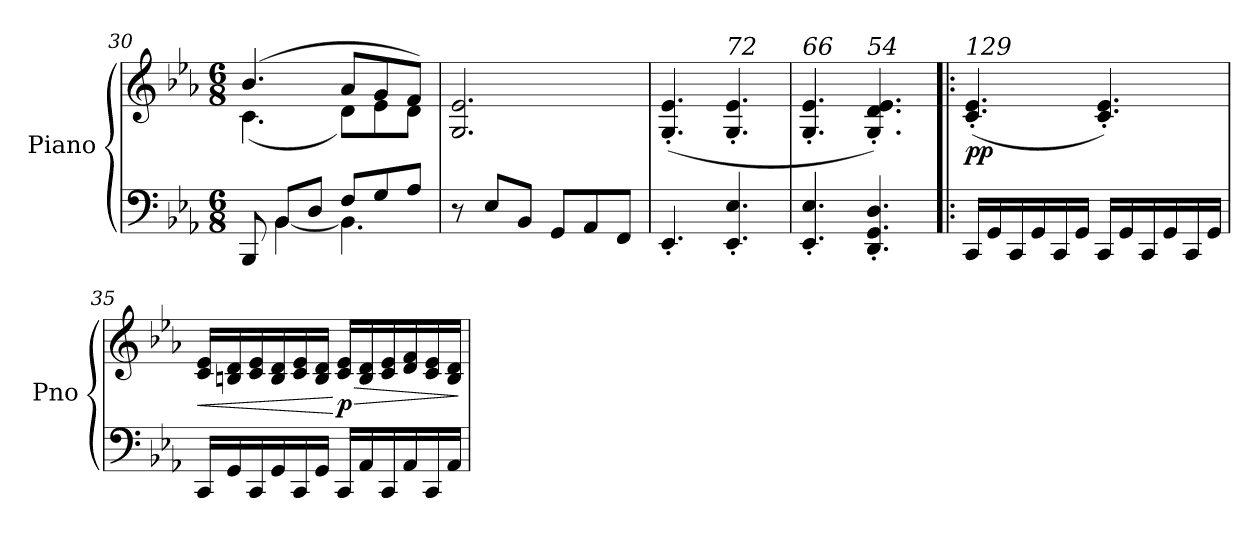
**kern	**kern	**dynam
*part1	*part1	*part1
*staff2	*staff1	*staff1/2
*I"Piano	*	*
*I'Pno	*	*
*clefF4	*clefG2	*
*k[b-e-a-]	*k[b-e-a-]	*
*M6/8	*M6/8	*
=30	=30	=30
*^	*^	*
8BBB-/	8ryy	(4.b-/	(4.c\	.
8BB-/L	[4BB-\	.	.	.
8D/J	.	.	.	.
8F/L	4.BB-\]	8a-/L	8d\L)	.
8G/	.	8g/	8e-\	.
8A-/J	.	8f/J)	8d\J	.
*v	*v	*	*	*
*	*v	*v	*
=31	=31	=31
8r	2.G/ 2.e-/	.
8E-/L	.	.
8BB-/J	.	.
8GG/L	.	.
8AA-/	.	.
8FF/J	.	.
=32	=32	=32
4.EE-'/	(4.G/' 4.e-/'	.
!	!LO:TX:a:i:t=72	!
4.EE-/' 4.E-/'	4.G/' 4.e-/'	.
=33	=33	=33
!	!LO:TX:a:i:t=66	!
4.EE-/' 4.E-/'	4.G/' 4.e-/'	.
!	!LO:TX:a:i:t=54	!
4.DD/' 4.GG/' 4.D/'	4.G/' 4.d/' 4.e-/')	.
!!LO:PB:g=z
=34!|:	=34!|:	=34!|:
!	!LO:TX:a:i:t=129	!
!	!	!LO:DY:b
16CC/LL	(4.c/' 4.e-/'	pp
16GG/	.	.
16CC/	.	.
16GG/	.	.
16CC/	.	.
16GG/JJ	.	.
16CC/LL	4.c/' 4.e-/')	.
16GG/	.	.
16CC/	.	.
16GG/	.	.
16CC/	.	.
16GG/JJ	.	.
=35	=35	=35
!	!	!LO:HP:b
16CC/LL	16c/ 16e-/LL	<
16GG/	16Bn/ 16d/	.
16CC/	16c/ 16e-/	.
16GG/	16B/ 16d/	.
16CC/	16c/ 16e-/	.
16GG/JJ	16B/ 16d/JJ	.
!	!	!LO:HP:n=1:b
!	!	!LO:DY:n=1:b
16CC/LL	16c/ 16e-/LL	[ > p
16AA-/	16B/ 16d/	.
16CC/	16c/ 16e-/	.
16AA-/	16d/ 16f/	.
16CC/	16c/ 16e-/	.
16AA-/JJ	16B/ 16d/JJ	.
.	.	]
=	=	=
*-	*-	*-
